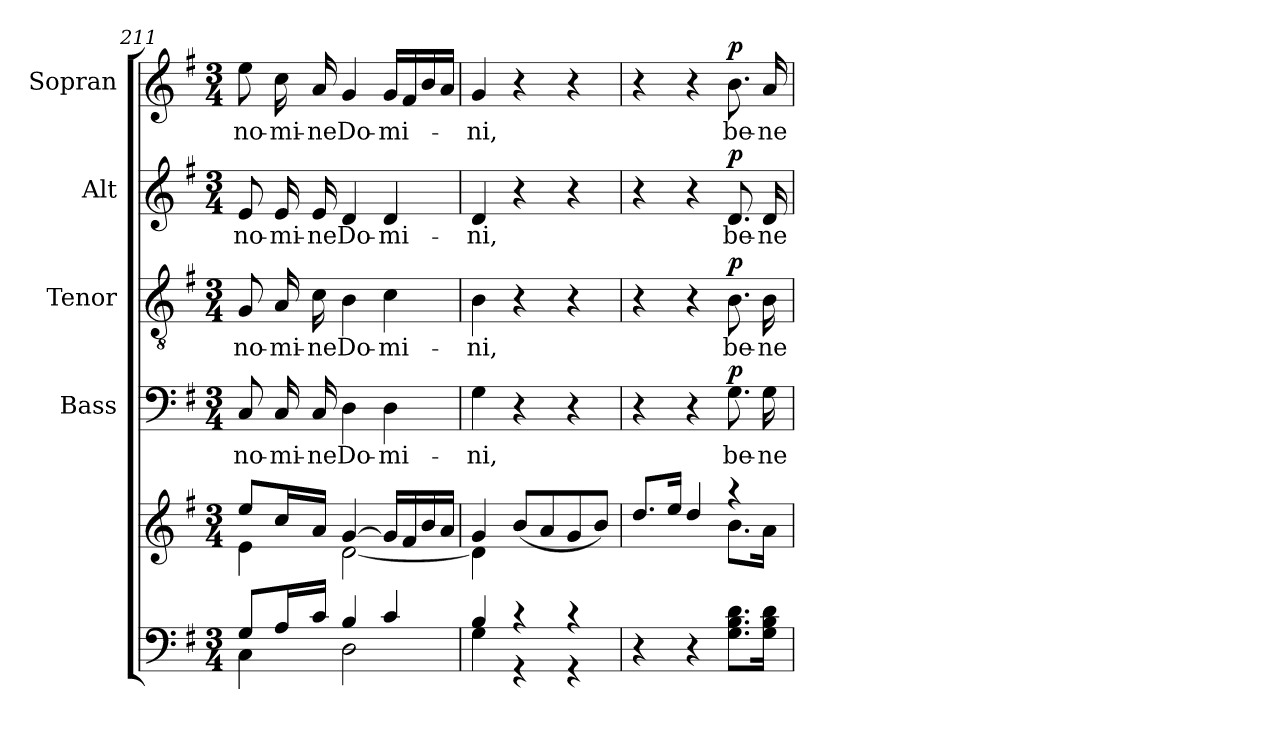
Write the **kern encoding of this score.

**kern	**kern	**kern	**text	**dynam	**kern	**text	**dynam	**kern	**text	**dynam	**kern	**text	**dynam
*part5	*part5	*part4	*part4	*part4	*part3	*part3	*part3	*part2	*part2	*part2	*part1	*part1	*part1
*staff6	*staff5	*staff4	*staff4	*staff4	*staff3	*staff3	*staff3	*staff2	*staff2	*staff2	*staff1	*staff1	*staff1
*	*	*I"Bass	*	*	*I"Tenor	*	*	*I"Alt	*	*	*I"Sopran	*	*
*	*	*I'B.	*	*	*I'T.	*	*	*I'A.	*	*	*I'S.	*	*
*clefF4	*clefG2	*clefF4	*	*	*clefGv2	*	*	*clefG2	*	*	*clefG2	*	*
*k[f#]	*k[f#]	*k[f#]	*	*	*k[f#]	*	*	*k[f#]	*	*	*k[f#]	*	*
*G:	*G:	*G:	*	*	*G:	*	*	*G:	*	*	*G:	*	*
*M3/4	*M3/4	*M3/4	*	*	*M3/4	*	*	*M3/4	*	*	*M3/4	*	*
=211	=211	=211	=211	=211	=211	=211	=211	=211	=211	=211	=211	=211	=211
*^	*^	*	*	*	*	*	*	*	*	*	*	*	*
!	!	!	!	!	!LO:LY:b	!	!	!LO:LY:b	!	!	!LO:LY:b	!	!	!LO:LY:b	!
8G/L	4C\	8ee/L	4e\	8C/	no-	.	8G/	no-	.	8e/	no-	.	8ee\	no-	.
!	!	!	!	!	!LO:LY:b	!	!	!LO:LY:b	!	!	!LO:LY:b	!	!	!LO:LY:b	!
16A/L	.	16cc/L	.	16C/	-mi-	.	16A/	-mi-	.	16e/	-mi-	.	16cc\	-mi-	.
!	!	!	!	!	!LO:LY:b	!	!	!LO:LY:b	!	!	!LO:LY:b	!	!	!LO:LY:b	!
16c/JJ	.	16a/JJ	.	16C/	-ne	.	16c\	-ne	.	16e/	-ne	.	16a/	-ne	.
!	!	!	!	!	!LO:LY:b	!	!	!LO:LY:b	!	!	!LO:LY:b	!	!	!LO:LY:b	!
4B/	2D\	[>4g/	[<2d\	4D\	Do-	.	4B\	Do-	.	4d/	Do-	.	4g/	Do-	.
!	!	!	!	!	!LO:LY:b	!	!	!LO:LY:b	!	!	!LO:LY:b	!	!	!LO:LY:b	!
4c/	.	16g/LL]	.	4D\	-mi-	.	4c\	-mi-	.	4d/	-mi-	.	16g/LL	-mi-	.
.	.	16f#/	.	.	.	.	.	.	.	.	.	.	16f#/	.	.
.	.	16b/	.	.	.	.	.	.	.	.	.	.	16b/	.	.
.	.	16a/JJ	.	.	.	.	.	.	.	.	.	.	16a/JJ	.	.
=212	=212	=212	=212	=212	=212	=212	=212	=212	=212	=212	=212	=212	=212	=212	=212
!	!	!	!	!	!LO:LY:b	!	!	!LO:LY:b	!	!	!LO:LY:b	!	!	!LO:LY:b	!
4B/	4G\	4g/	4d\]	4G\	-ni,	.	4B\	-ni,	.	4d/	-ni,	.	4g/	-ni,	.
4r	4r	(<8b/L	2ryy	4r	.	.	4r	.	.	4r	.	.	4r	.	.
.	.	8a/	.	.	.	.	.	.	.	.	.	.	.	.	.
4r	4r	8g/	.	4r	.	.	4r	.	.	4r	.	.	4r	.	.
.	.	8b/J)	.	.	.	.	.	.	.	.	.	.	.	.	.
*v	*v	*	*	*	*	*	*	*	*	*	*	*	*	*	*
=213	=213	=213	=213	=213	=213	=213	=213	=213	=213	=213	=213	=213	=213	=213
4r	8.dd/L	2ryy	4r	.	.	4r	.	.	4r	.	.	4r	.	.
.	16ee/Jk	.	.	.	.	.	.	.	.	.	.	.	.	.
4r	4dd/	.	4r	.	.	4r	.	.	4r	.	.	4r	.	.
!	!	!	!	!LO:LY:b	!LO:DY:a	!	!LO:LY:b	!LO:DY:a	!	!LO:LY:b	!LO:DY:a	!	!LO:LY:b	!LO:DY:a
8.G\ 8.B\ 8.d\L	4rgg	8.b\L	8.G\	be-	p	8.B\	be-	p	8.d/	be-	p	8.b\	be-	p
!	!	!	!	!LO:LY:b	!	!	!LO:LY:b	!	!	!LO:LY:b	!	!	!LO:LY:b	!
16G\ 16B\ 16d\Jk	.	16a\Jk	16G\	-ne-	.	16B\	-ne-	.	16d/	-ne-	.	16a/	-ne-	.
*	*v	*v	*	*	*	*	*	*	*	*	*	*	*	*
=	=	=	=	=	=	=	=	=	=	=	=	=	=
*-	*-	*-	*-	*-	*-	*-	*-	*-	*-	*-	*-	*-	*-
